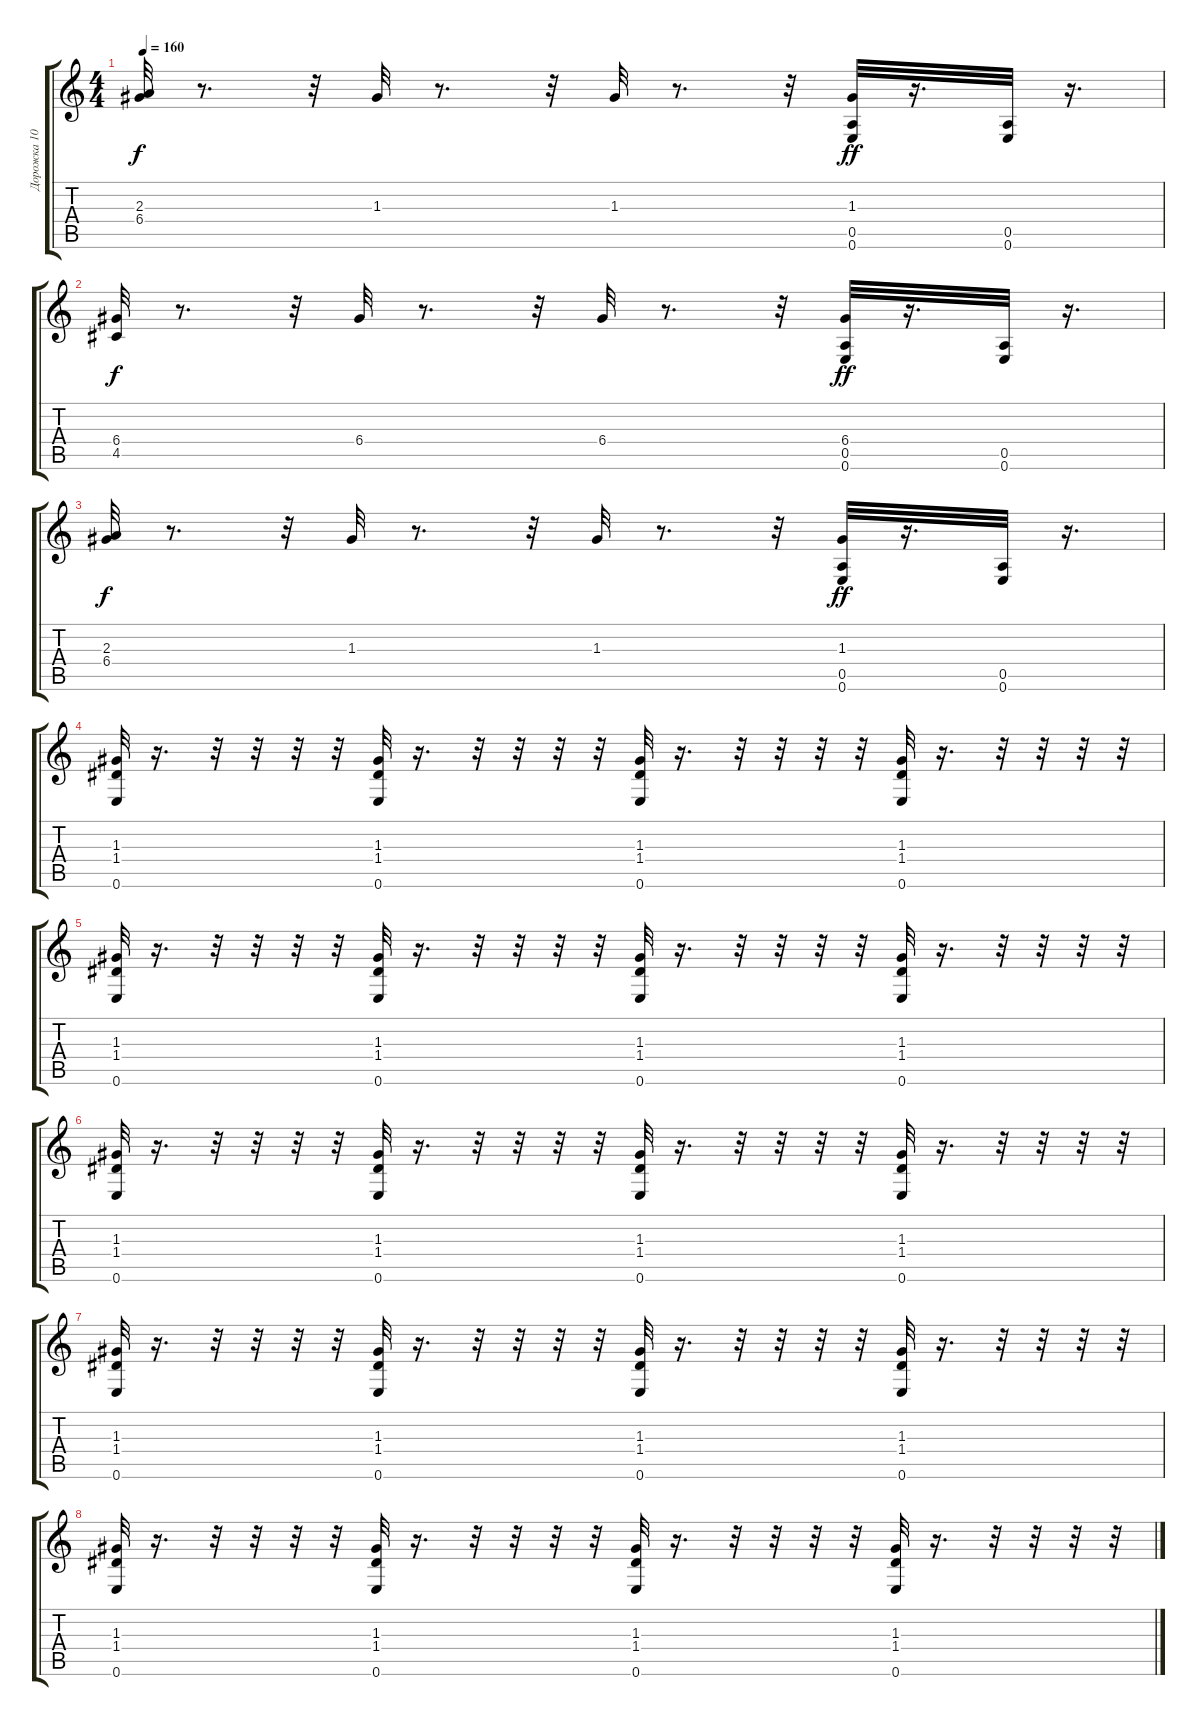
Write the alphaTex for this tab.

\track ("Дорожка 10" "Дорожка 10") {instrument acousticguitarnylon}
\staff {score tabs}
\tuning (E4 B3 G3 D3 A2 E2) {hide}
\ts (4 4)
\tempo 160
\clef g2
\ks c
(2.3 6.4).32{dy f} r.8{d} r.32 1.3.32 r.8{d} r.32 1.3.32 r.8{d} r.32 (1.3 0.5 0.6).32{dy ff} r.16{d} (0.5 0.6).32 r.16{d} |
(6.4 4.5).32{dy f} r.8{d} r.32 6.4.32 r.8{d} r.32 6.4.32 r.8{d} r.32 (6.4 0.5 0.6).32{dy ff} r.16{d} (0.5 0.6).32 r.16{d} |
(2.3 6.4).32{dy f} r.8{d} r.32 1.3.32 r.8{d} r.32 1.3.32 r.8{d} r.32 (1.3 0.5 0.6).32{dy ff} r.16{d} (0.5 0.6).32 r.16{d} |
(1.3 1.4 0.6).32 r.16{d} r.32 r.32 r.32 r.32 (1.3 1.4 0.6).32 r.16{d} r.32 r.32 r.32 r.32 (1.3 1.4 0.6).32 r.16{d} r.32 r.32 r.32 r.32 (1.3 1.4 0.6).32 r.16{d} r.32 r.32 r.32 r.32 |
(1.3 1.4 0.6).32 r.16{d} r.32 r.32 r.32 r.32 (1.3 1.4 0.6).32 r.16{d} r.32 r.32 r.32 r.32 (1.3 1.4 0.6).32 r.16{d} r.32 r.32 r.32 r.32 (1.3 1.4 0.6).32 r.16{d} r.32 r.32 r.32 r.32 |
(1.3 1.4 0.6).32 r.16{d} r.32 r.32 r.32 r.32 (1.3 1.4 0.6).32 r.16{d} r.32 r.32 r.32 r.32 (1.3 1.4 0.6).32 r.16{d} r.32 r.32 r.32 r.32 (1.3 1.4 0.6).32 r.16{d} r.32 r.32 r.32 r.32 |
(1.3 1.4 0.6).32 r.16{d} r.32 r.32 r.32 r.32 (1.3 1.4 0.6).32 r.16{d} r.32 r.32 r.32 r.32 (1.3 1.4 0.6).32 r.16{d} r.32 r.32 r.32 r.32 (1.3 1.4 0.6).32 r.16{d} r.32 r.32 r.32 r.32 |
(1.3 1.4 0.6).32 r.16{d} r.32 r.32 r.32 r.32 (1.3 1.4 0.6).32 r.16{d} r.32 r.32 r.32 r.32 (1.3 1.4 0.6).32 r.16{d} r.32 r.32 r.32 r.32 (1.3 1.4 0.6).32 r.16{d} r.32 r.32 r.32 r.32
